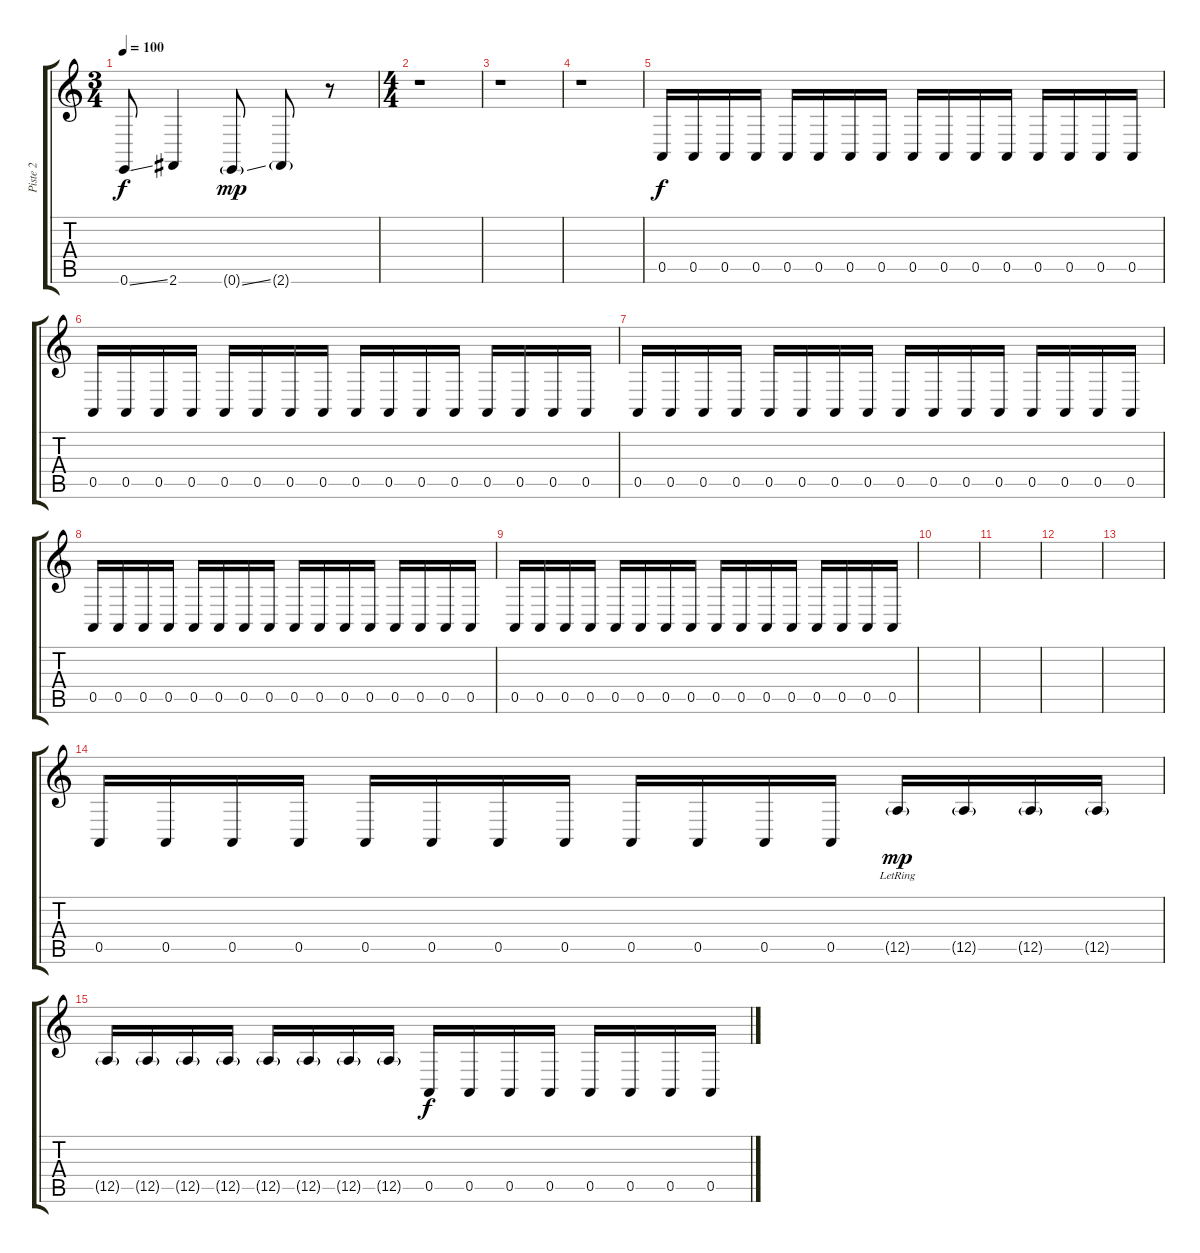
\track ("Piste 2" "Piste 2") {instrument lead6voice}
\staff {score tabs}
\tuning (E4 B3 G3 D3 A2 E2) {hide}
\ts (3 4)
\tempo 100
\clef g2
\ks c
0.6{ss}.8{dy f instrument lead6voice} 2.6.4 0.6{ss g}.8{dy mp} 2.6{g}.8 r.8 |
\ts (4 4)
r.1 |
r.1 |
r.1 |
0.5.16{dy f volume 5} 0.5.16{volume 7} 0.5.16 0.5.16 0.5.16{volume 10} 0.5.16 0.5.16 0.5.16 0.5.16{volume 13} 0.5.16 0.5.16 0.5.16 0.5.16{volume 15} 0.5.16 0.5.16 0.5.16 |
0.5.16{volume 13} 0.5.16 0.5.16 0.5.16 0.5.16{volume 10} 0.5.16 0.5.16 0.5.16 0.5.16{volume 8} 0.5.16 0.5.16 0.5.16 0.5.16{volume 5} 0.5.16 0.5.16 0.5.16 |
0.5.16{volume 7} 0.5.16 0.5.16 0.5.16 0.5.16 0.5.16 0.5.16 0.5.16 0.5.16 0.5.16 0.5.16 0.5.16 0.5.16 0.5.16 0.5.16 0.5.16 |
0.5.16{volume 7} 0.5.16 0.5.16 0.5.16 0.5.16 0.5.16 0.5.16 0.5.16 0.5.16 0.5.16 0.5.16 0.5.16 0.5.16 0.5.16 0.5.16 0.5.16 |
0.5.16{volume 13} 0.5.16 0.5.16 0.5.16 0.5.16{volume 12} 0.5.16 0.5.16 0.5.16 0.5.16{volume 13} 0.5.16 0.5.16 0.5.16 0.5.16{volume 16} 0.5.16 0.5.16 0.5.16 |
|
|
|
|
0.5.16{instrument violin} 0.5.16 0.5.16 0.5.16 0.5.16 0.5.16 0.5.16 0.5.16 0.5.16 0.5.16 0.5.16 0.5.16 12.5{g lr}.16{dy mp} 12.5{g}.16 12.5{g}.16 12.5{g}.16 |
12.5{g}.16 12.5{g}.16 12.5{g}.16 12.5{g}.16 12.5{g}.16 12.5{g}.16 12.5{g}.16 12.5{g}.16 0.5.16{dy f} 0.5.16 0.5.16 0.5.16 0.5.16 0.5.16 0.5.16 0.5.16
